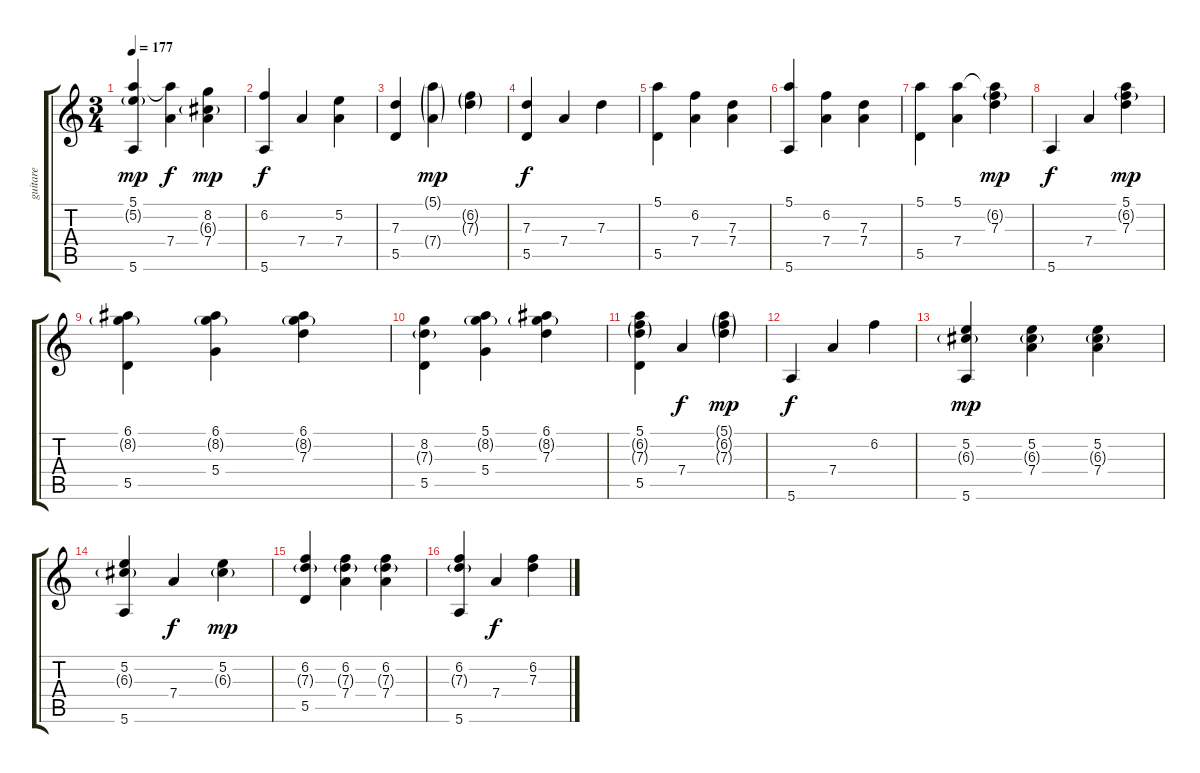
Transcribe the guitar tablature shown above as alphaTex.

\track ("guitare" "guitare") {instrument acousticguitarnylon}
\staff {score tabs}
\tuning (E4 B3 G3 D3 A2 E2) {hide}
\ts (3 4)
\tempo 177
\clef g2
\ks c
(5.1 5.2{g} 5.6).4{dy mp} (5.1{t} 7.4).4{dy f} (8.2 6.3{g} 7.4).4{dy mp} |
(6.2 5.6).4{dy f} 7.4.4 (5.2 7.4).4 |
(7.3 5.5).4 (5.1{g} 7.4{g}).4{dy mp} (6.2{g} 7.3{g}).4 |
(7.3 5.5).4{dy f} 7.4.4 7.3.4 |
(5.1 5.5).4 (6.2 7.4).4 (7.3 7.4).4 |
(5.1 5.6).4 (6.2 7.4).4 (7.3 7.4).4 |
(5.1 5.5).4 (5.1 7.4).4 (5.1{t} 6.2{g} 7.3).4{dy mp} |
5.6.4{dy f} 7.4.4 (5.1 6.2{g} 7.3).4{dy mp} |
(6.1 8.2{g} 5.5).4 (6.1 8.2{g} 5.4).4 (6.1 8.2{g} 7.3).4 |
(8.2 7.3{g} 5.5).4 (5.1 8.2{g} 5.4).4 (6.1 8.2{g} 7.3).4 |
(5.1 6.2{g} 7.3{g} 5.5).4 7.4.4{dy f} (5.1{g} 6.2{g} 7.3{g}).4{dy mp} |
5.6.4{dy f} 7.4.4 6.2.4 |
(5.2 6.3{g} 5.6).4{dy mp} (5.2 6.3{g} 7.4).4 (5.2 6.3{g} 7.4).4 |
(5.2 6.3{g} 5.6).4 7.4.4{dy f} (5.2 6.3{g}).4{dy mp} |
(6.2 7.3{g} 5.5).4 (6.2 7.3{g} 7.4).4 (6.2 7.3{g} 7.4).4 |
(6.2 7.3{g} 5.6).4 7.4.4{dy f} (6.2 7.3).4
